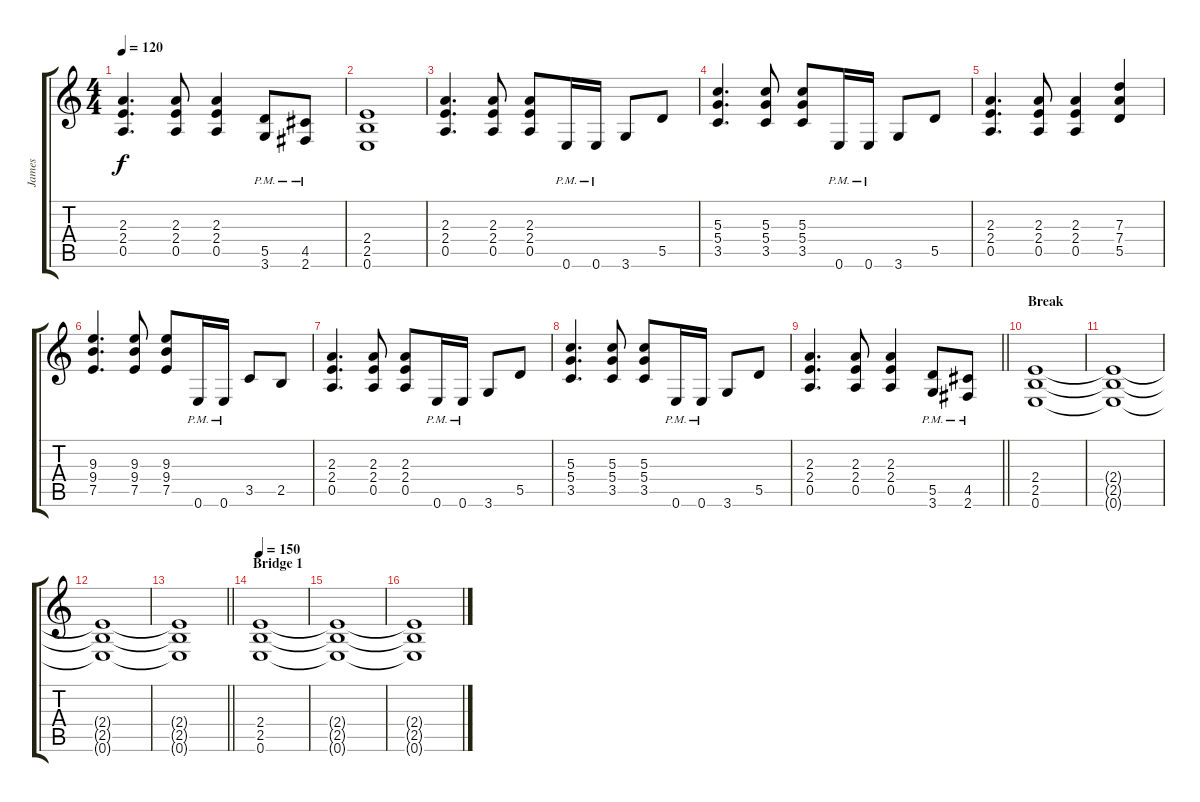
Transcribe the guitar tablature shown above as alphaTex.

\track ("James" "James") {instrument distortionguitar}
\staff {score tabs}
\tuning (E4 B3 G3 D3 A2 E2) {hide}
\ts (4 4)
\tempo 120
\clef g2
\ks c
(2.3 2.4 0.5).4{d dy f} (2.3 2.4 0.5).8 (2.3 2.4 0.5).4 (5.5{pm} 3.6{pm}).8 (4.5{pm} 2.6{pm}).8 |
(2.4 2.5 0.6).1 |
(2.3 2.4 0.5).4{d} (2.3 2.4 0.5).8 (2.3 2.4 0.5).8 0.6{pm}.16 0.6{pm}.16 3.6.8 5.5.8 |
(5.3 5.4 3.5).4{d} (5.3 5.4 3.5).8 (5.3 5.4 3.5).8 0.6{pm}.16 0.6{pm}.16 3.6.8 5.5.8 |
(2.3 2.4 0.5).4{d} (2.3 2.4 0.5).8 (2.3 2.4 0.5).4 (7.3 7.4 5.5).4 |
(9.3 9.4 7.5).4{d} (9.3 9.4 7.5).8 (9.3 9.4 7.5).8 0.6{pm}.16 0.6{pm}.16 3.5.8 2.5.8 |
(2.3 2.4 0.5).4{d} (2.3 2.4 0.5).8 (2.3 2.4 0.5).8 0.6{pm}.16 0.6{pm}.16 3.6.8 5.5.8 |
(5.3 5.4 3.5).4{d} (5.3 5.4 3.5).8 (5.3 5.4 3.5).8 0.6{pm}.16 0.6{pm}.16 3.6.8 5.5.8 |
\barLineRight lightlight
(2.3 2.4 0.5).4{d} (2.3 2.4 0.5).8 (2.3 2.4 0.5).4 (5.5{pm} 3.6{pm}).8 (4.5{pm} 2.6{pm}).8 |
\section ("" "Break")
(2.4 2.5 0.6).1 |
(2.4{t} 2.5{t} 0.6{t}).1 |
(2.4{t} 2.5{t} 0.6{t}).1 |
\barLineRight lightlight
(2.4{t} 2.5{t} 0.6{t}).1 |
\section ("" "Bridge 1")
\tempo 150
(2.4 2.5 0.6).1 |
(2.4{t} 2.5{t} 0.6{t}).1 |
(2.4{t} 2.5{t} 0.6{t}).1
